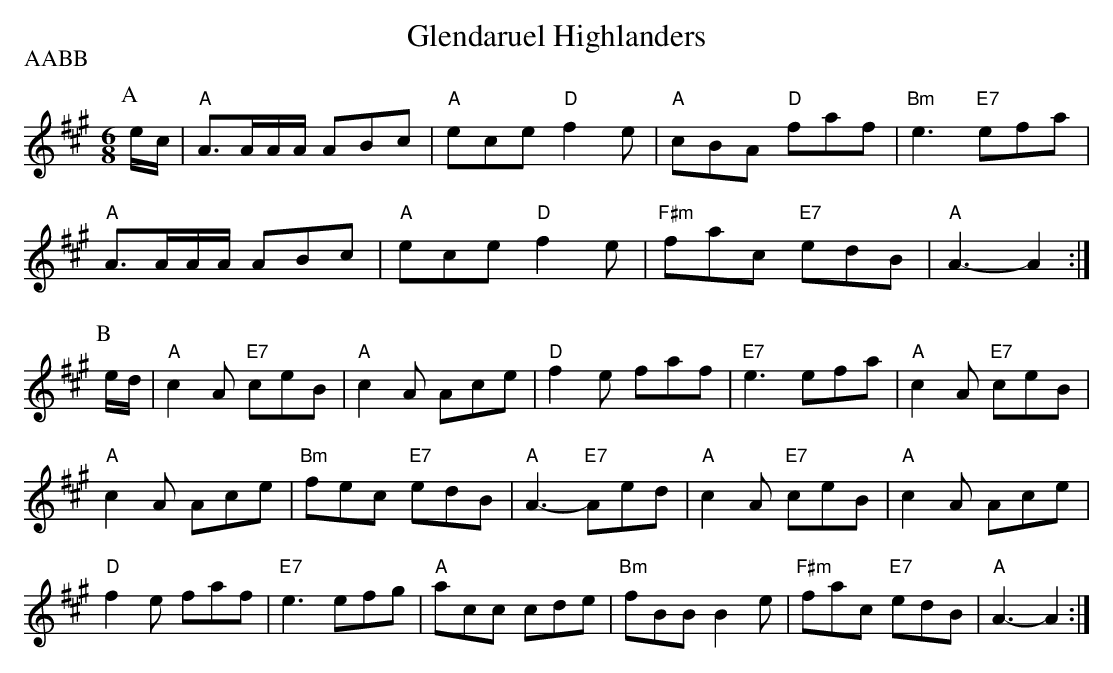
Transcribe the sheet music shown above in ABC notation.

X:1
T:Glendaruel Highlanders
P:AABB
M:6/8
K:A
P:A
e/2c/2|"A"A3/2A/2A/2A/2 ABc|"A"ece "D"f2e|"A"cBA "D"faf|"Bm"e3 "E7"efa|
"A"A3/2A/2A/2A/2 ABc|"A"ece "D"f2e|"F#m"fac "E7"edB|"A"A3 -A2:|
P:B
e/2d/2|"A"c2A "E7"ceB|"A"c2A Ace|"D"f2e faf|"E7"e3 efa|"A"c2A "E7"ceB|
"A"c2A Ace|"Bm"fec "E7"edB|"A"A3 -"E7"Aed|"A"c2A "E7"ceB|"A"c2A Ace|
"D"f2e faf|"E7"e3 efg|"A"acc cde|"Bm"fBB B2e|"F#m"fac "E7"edB|"A"A3 -A2:|
